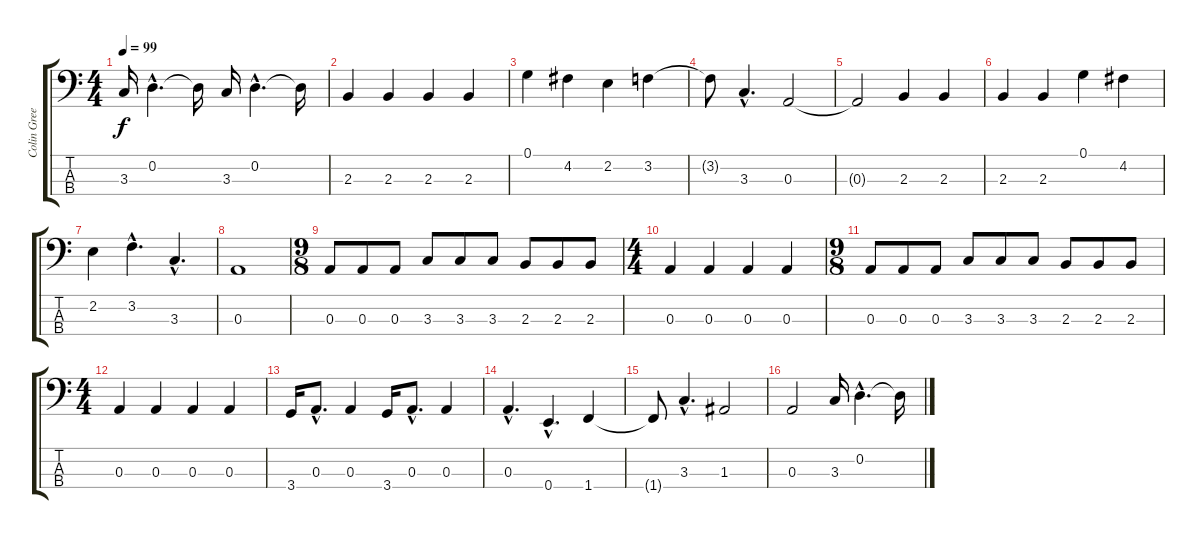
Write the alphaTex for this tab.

\track ("Colin Greenwood" "Colin Gree") {instrument electricbassfinger}
\staff {score tabs}
\tuning (G2 D2 A1 E1) {hide}
\ts (4 4)
\tempo 99
\clef f4
\ks c
3.3.16{dy f} 0.2{hac}.4{d} 0.2{t}.16 3.3.16 0.2{hac}.4{d} 0.2{t}.16 |
2.3.4 2.3.4 2.3.4 2.3.4 |
0.1.4 4.2.4 2.2.4 3.2.4 |
3.2{t}.8 3.3{hac}.4{d} 0.3.2 |
0.3{t}.2 2.3.4 2.3.4 |
2.3.4 2.3.4 0.1.4 4.2.4 |
2.2.4 3.2{hac}.4{d} 3.3{hac}.4{d} |
0.3.1 |
\ts (9 8)
0.3.8 0.3.8 0.3.8 3.3.8 3.3.8 3.3.8 2.3.8 2.3.8 2.3.8 |
\ts (4 4)
0.3.4 0.3.4 0.3.4 0.3.4 |
\ts (9 8)
0.3.8 0.3.8 0.3.8 3.3.8 3.3.8 3.3.8 2.3.8 2.3.8 2.3.8 |
\ts (4 4)
0.3.4 0.3.4 0.3.4 0.3.4 |
3.4.16 0.3{hac}.8{d} 0.3.4 3.4.16 0.3{hac}.8{d} 0.3.4 |
0.3{hac}.4{d} 0.4{hac}.4{d} 1.4.4 |
1.4{t}.8 3.3{hac}.4{d} 1.3.2 |
0.3.2 3.3.16 0.2{hac}.4{d} 0.2{t}.16
